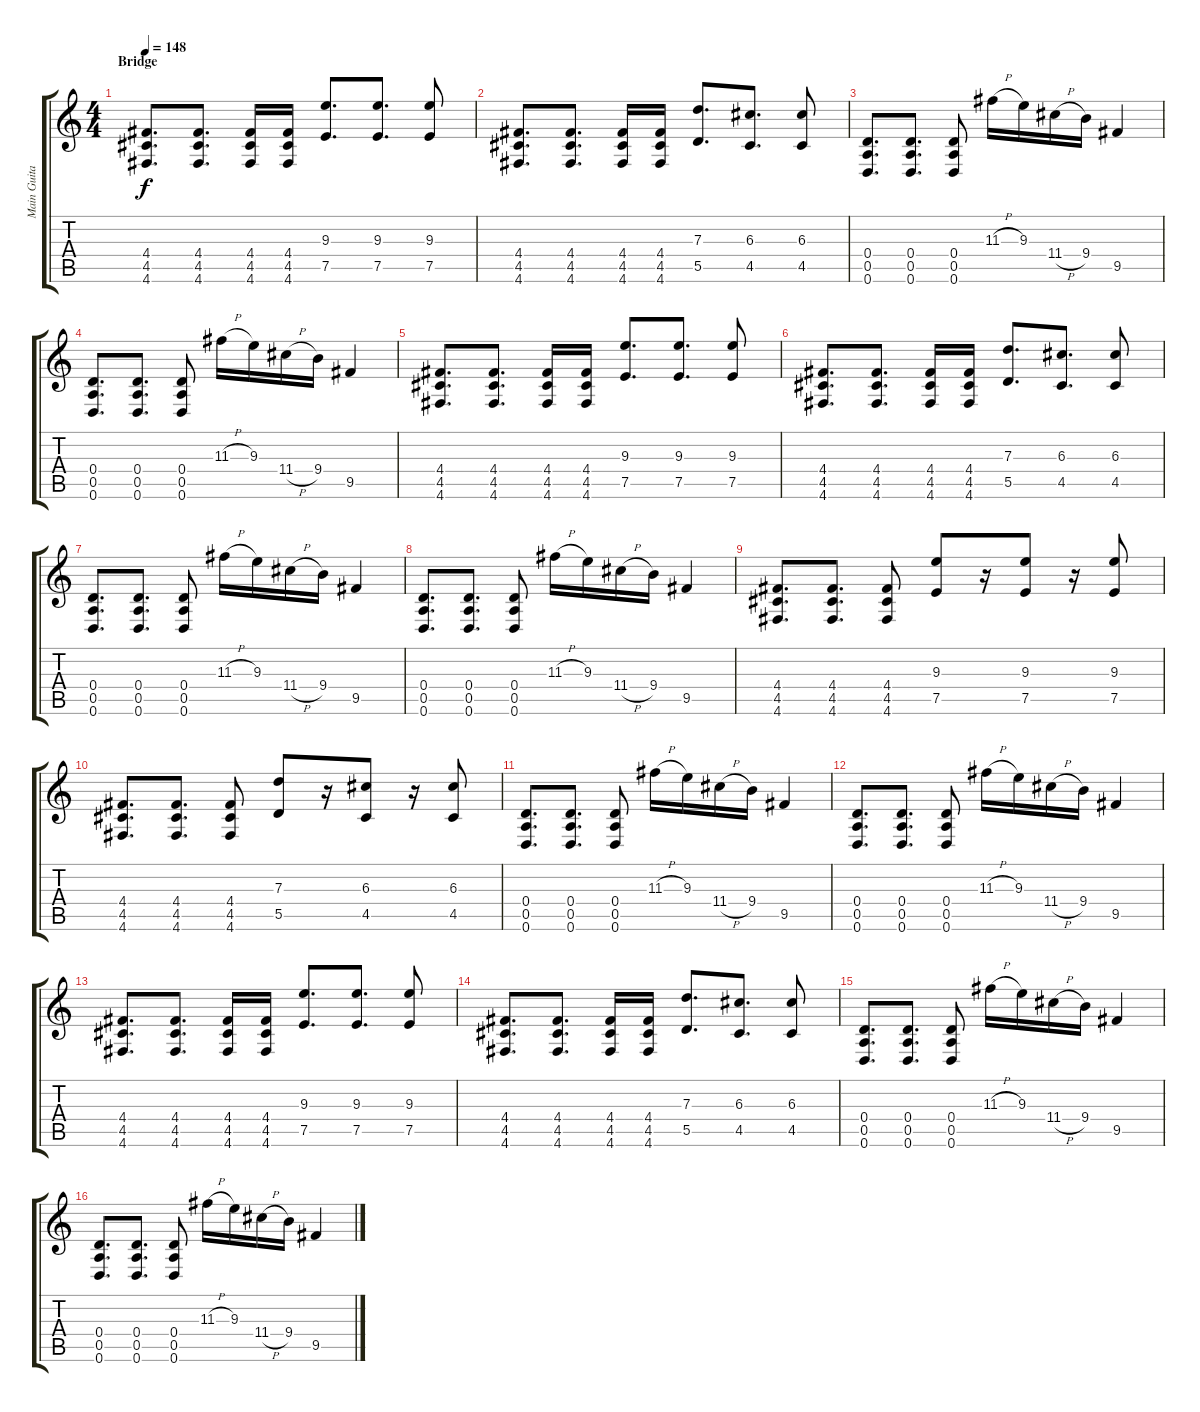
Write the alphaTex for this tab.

\track ("Main Guitar" "Main Guita") {instrument distortionguitar}
\staff {score tabs}
\tuning (E4 B3 G3 D3 A2 D2) {hide}
\ts (4 4)
\section ("" "Bridge")
\tempo 148
\clef g2
\ks c
(4.4 4.5 4.6).8{d dy f} (4.4 4.5 4.6).8{d} (4.4 4.5 4.6).16 (4.4 4.5 4.6).16 (9.3 7.5).8{d} (9.3 7.5).8{d} (9.3 7.5).8 |
(4.4 4.5 4.6).8{d} (4.4 4.5 4.6).8{d} (4.4 4.5 4.6).16 (4.4 4.5 4.6).16 (7.3 5.5).8{d} (6.3 4.5).8{d} (6.3 4.5).8 |
(0.4 0.5 0.6).8{d} (0.4 0.5 0.6).8{d} (0.4 0.5 0.6).8 11.3{h}.16 9.3.16 11.4{h}.16 9.4.16 9.5.4 |
(0.4 0.5 0.6).8{d} (0.4 0.5 0.6).8{d} (0.4 0.5 0.6).8 11.3{h}.16 9.3.16 11.4{h}.16 9.4.16 9.5.4 |
(4.4 4.5 4.6).8{d} (4.4 4.5 4.6).8{d} (4.4 4.5 4.6).16 (4.4 4.5 4.6).16 (9.3 7.5).8{d} (9.3 7.5).8{d} (9.3 7.5).8 |
(4.4 4.5 4.6).8{d} (4.4 4.5 4.6).8{d} (4.4 4.5 4.6).16 (4.4 4.5 4.6).16 (7.3 5.5).8{d} (6.3 4.5).8{d} (6.3 4.5).8 |
(0.4 0.5 0.6).8{d} (0.4 0.5 0.6).8{d} (0.4 0.5 0.6).8 11.3{h}.16 9.3.16 11.4{h}.16 9.4.16 9.5.4 |
(0.4 0.5 0.6).8{d} (0.4 0.5 0.6).8{d} (0.4 0.5 0.6).8 11.3{h}.16 9.3.16 11.4{h}.16 9.4.16 9.5.4 |
(4.4 4.5 4.6).8{d} (4.4 4.5 4.6).8{d} (4.4 4.5 4.6).8 (9.3 7.5).8 r.16 (9.3 7.5).8 r.16 (9.3 7.5).8 |
(4.4 4.5 4.6).8{d} (4.4 4.5 4.6).8{d} (4.4 4.5 4.6).8 (7.3 5.5).8 r.16 (6.3 4.5).8 r.16 (6.3 4.5).8 |
(0.4 0.5 0.6).8{d} (0.4 0.5 0.6).8{d} (0.4 0.5 0.6).8 11.3{h}.16 9.3.16 11.4{h}.16 9.4.16 9.5.4 |
(0.4 0.5 0.6).8{d} (0.4 0.5 0.6).8{d} (0.4 0.5 0.6).8 11.3{h}.16 9.3.16 11.4{h}.16 9.4.16 9.5.4 |
(4.4 4.5 4.6).8{d} (4.4 4.5 4.6).8{d} (4.4 4.5 4.6).16 (4.4 4.5 4.6).16 (9.3 7.5).8{d} (9.3 7.5).8{d} (9.3 7.5).8 |
(4.4 4.5 4.6).8{d} (4.4 4.5 4.6).8{d} (4.4 4.5 4.6).16 (4.4 4.5 4.6).16 (7.3 5.5).8{d} (6.3 4.5).8{d} (6.3 4.5).8 |
(0.4 0.5 0.6).8{d} (0.4 0.5 0.6).8{d} (0.4 0.5 0.6).8 11.3{h}.16 9.3.16 11.4{h}.16 9.4.16 9.5.4 |
(0.4 0.5 0.6).8{d} (0.4 0.5 0.6).8{d} (0.4 0.5 0.6).8 11.3{h}.16 9.3.16 11.4{h}.16 9.4.16 9.5.4
